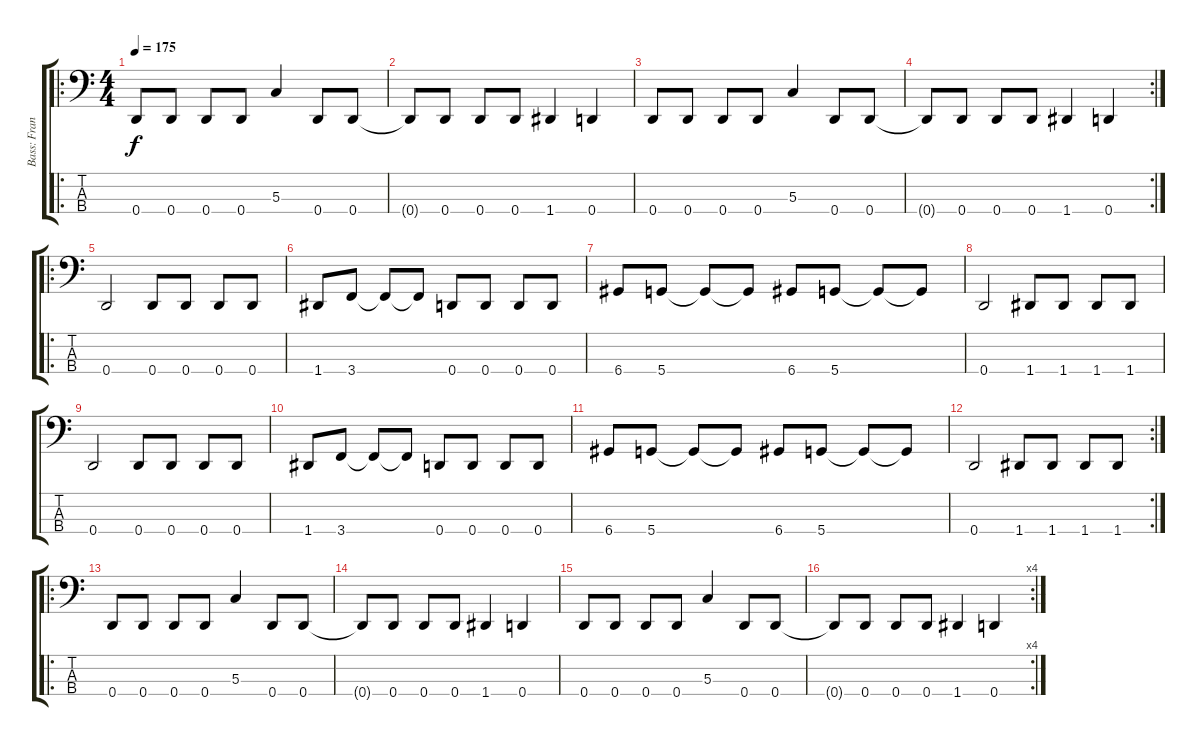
\track ("Bass: Frank Watkins" "Bass: Fran") {instrument electricbassfinger}
\staff {score tabs}
\tuning (F2 C2 G1 D1) {hide}
\ro
\ts (4 4)
\tempo 175
\clef f4
\ks c
0.4.8{dy f} 0.4.8 0.4.8 0.4.8 5.3.4 0.4.8 0.4.8 |
0.4{t}.8 0.4.8 0.4.8 0.4.8 1.4.4 0.4.4 |
0.4.8 0.4.8 0.4.8 0.4.8 5.3.4 0.4.8 0.4.8 |
\rc 2
0.4{t}.8 0.4.8 0.4.8 0.4.8 1.4.4 0.4.4 |
\ro
0.4.2 0.4.8 0.4.8 0.4.8 0.4.8 |
1.4.8 3.4.8 3.4{t}.8 3.4{t}.8 0.4.8 0.4.8 0.4.8 0.4.8 |
6.4.8 5.4.8 5.4{t}.8 5.4{t}.8 6.4.8 5.4.8 5.4{t}.8 5.4{t}.8 |
0.4.2 1.4.8 1.4.8 1.4.8 1.4.8 |
0.4.2 0.4.8 0.4.8 0.4.8 0.4.8 |
1.4.8 3.4.8 3.4{t}.8 3.4{t}.8 0.4.8 0.4.8 0.4.8 0.4.8 |
6.4.8 5.4.8 5.4{t}.8 5.4{t}.8 6.4.8 5.4.8 5.4{t}.8 5.4{t}.8 |
\rc 2
0.4.2 1.4.8 1.4.8 1.4.8 1.4.8 |
\ro
0.4.8 0.4.8 0.4.8 0.4.8 5.3.4 0.4.8 0.4.8 |
0.4{t}.8 0.4.8 0.4.8 0.4.8 1.4.4 0.4.4 |
0.4.8 0.4.8 0.4.8 0.4.8 5.3.4 0.4.8 0.4.8 |
\rc 4
0.4{t}.8 0.4.8 0.4.8 0.4.8 1.4.4 0.4.4
